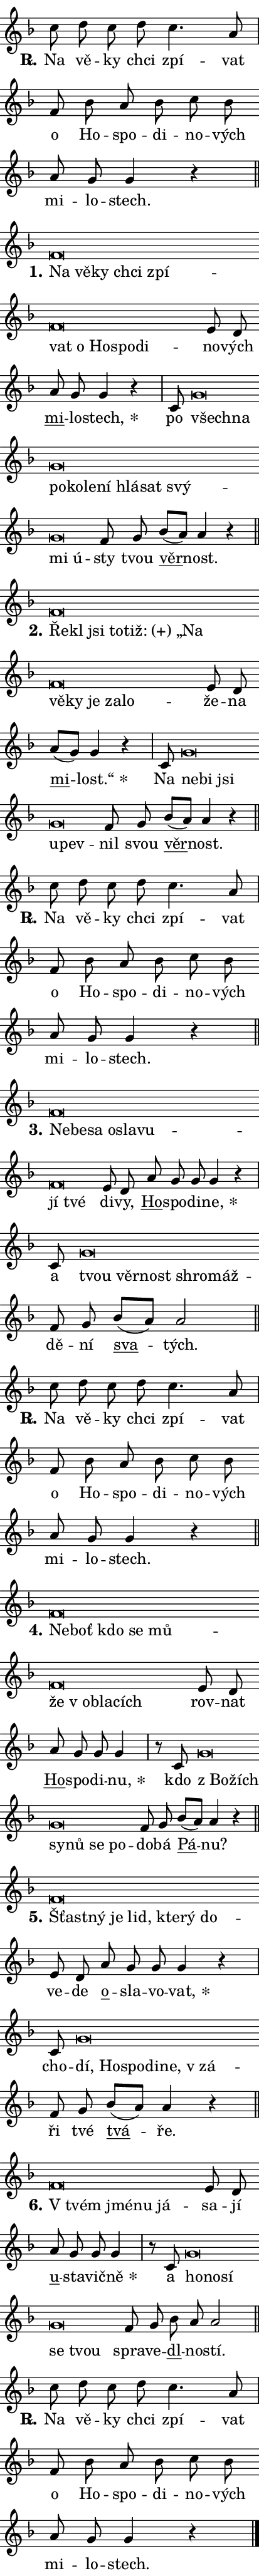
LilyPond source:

\version "2.22.1"
\header { tagline = "" }
\paper {
  indent = 0\cm
  top-margin = 0\cm
  right-margin = 0\cm
  bottom-margin = 0\cm
  left-margin = 0\cm
  paper-width = 7\cm
  page-breaking = #ly:one-page-breaking
  system-system-spacing.basic-distance = #11
  score-system-spacing.basic-distance = #11
  ragged-last = ##f
}


%% Author: Thomas Morley
%% https://lists.gnu.org/archive/html/lilypond-user/2020-05/msg00002.html
#(define (line-position grob)
"Returns position of @var[grob} in current system:
   @code{'start}, if at first time-step
   @code{'end}, if at last time-step
   @code{'middle} otherwise
"
  (let* ((col (ly:item-get-column grob))
         (ln (ly:grob-object col 'left-neighbor))
         (rn (ly:grob-object col 'right-neighbor))
         (col-to-check-left (if (ly:grob? ln) ln col))
         (col-to-check-right (if (ly:grob? rn) rn col))
         (break-dir-left
           (and
             (ly:grob-property col-to-check-left 'non-musical #f)
             (ly:item-break-dir col-to-check-left)))
         (break-dir-right
           (and
             (ly:grob-property col-to-check-right 'non-musical #f)
             (ly:item-break-dir col-to-check-right))))
        (cond ((eqv? 1 break-dir-left) 'start)
              ((eqv? -1 break-dir-right) 'end)
              (else 'middle))))

#(define (tranparent-at-line-position vctor)
  (lambda (grob)
  "Relying on @code{line-position} select the relevant enry from @var{vctor}.
Used to determine transparency,"
    (case (line-position grob)
      ((end) (not (vector-ref vctor 0)))
      ((middle) (not (vector-ref vctor 1)))
      ((start) (not (vector-ref vctor 2))))))

noteHeadBreakVisibility =
#(define-music-function (break-visibility)(vector?)
"Makes @code{NoteHead}s transparent relying on @var{break-visibility}"
#{
  \override NoteHead.transparent =
    #(tranparent-at-line-position break-visibility)
#})

#(define delete-ledgers-for-transparent-note-heads
  (lambda (grob)
    "Reads whether a @code{NoteHead} is transparent.
If so this @code{NoteHead} is removed from @code{'note-heads} from
@var{grob}, which is supposed to be @code{LedgerLineSpanner}.
As a result ledgers are not printed for this @code{NoteHead}"
    (let* ((nhds-array (ly:grob-object grob 'note-heads))
           (nhds-list
             (if (ly:grob-array? nhds-array)
                 (ly:grob-array->list nhds-array)
                 '()))
           ;; Relies on the transparent-property being done before
           ;; Staff.LedgerLineSpanner.after-line-breaking is executed.
           ;; This is fragile ...
           (to-keep
             (remove
               (lambda (nhd)
                 (ly:grob-property nhd 'transparent #f))
               nhds-list)))
      ;; TODO find a better method to iterate over grob-arrays, similiar
      ;; to filter/remove etc for lists
      ;; For now rebuilt from scratch
      (set! (ly:grob-object grob 'note-heads)  '())
      (for-each
        (lambda (nhd)
          (ly:pointer-group-interface::add-grob grob 'note-heads nhd))
        to-keep))))

hideNotes = {
  \noteHeadBreakVisibility #begin-of-line-visible
}
unHideNotes = {
  \noteHeadBreakVisibility #all-visible
}

% work-around for resetting accidentals
% https://lilypond.org/doc/v2.23/Documentation/notation/displaying-rhythms#unmetered-music
cadenzaMeasure = {
  \cadenzaOff
  \partial 1024 s1024
  \cadenzaOn
}

#(define-markup-command (accent layout props text) (markup?)
  "Underline accented syllable"
  (interpret-markup layout props
    #{\markup \override #'(offset . 4.3) \underline { #text }#}))

responsum = \markup \concat {
  "R" \hspace #-1.05 \path #0.1 #'((moveto 0 0.07) (lineto 0.9 0.8)) \hspace #0.05 "."
}

\layout {
    \context {
        \Staff
        \remove "Time_signature_engraver"
        \override LedgerLineSpanner.after-line-breaking = #delete-ledgers-for-transparent-note-heads
    }
    \context {
        \Voice {
            \override NoteHead.output-attributes = #'((class . "notehead"))
            \override Hairpin.height = #0.55
        }
    }
    \context {
        \Lyrics {
            \override StanzaNumber.output-attributes = #'((class . "stanzanumber"))
            \override LyricSpace.minimum-distance = #0.9
            \override LyricText.font-name = #"TeX Gyre Schola"
            \override LyricText.font-size = 1
            \override StanzaNumber.font-name = #"TeX Gyre Schola Bold"
            \override StanzaNumber.font-size = 1
        }
    }
}

% magnetic-lyrics.ily
%
%   written by
%     Jean Abou Samra <jean@abou-samra.fr>
%     Werner Lemberg <wl@gnu.org>
%
%   adapted by
%     Jiri Hon <jiri.hon@gmail.com>
%
% Version 2022-Apr-15

% https://www.mail-archive.com/lilypond-user@gnu.org/msg149350.html

#(define (Left_hyphen_pointer_engraver context)
   "Collect syllable-hyphen-syllable occurrences in lyrics and store
them in properties.  This engraver only looks to the left.  For
example, if the lyrics input is @code{foo -- bar}, it does the
following.

@itemize @bullet
@item
Set the @code{text} property of the @code{LyricHyphen} grob between
@q{foo} and @q{bar} to @code{foo}.

@item
Set the @code{left-hyphen} property of the @code{LyricText} grob with
text @q{foo} to the @code{LyricHyphen} grob between @q{foo} and
@q{bar}.
@end itemize

Use this auxiliary engraver in combination with the
@code{lyric-@/text::@/apply-@/magnetic-@/offset!} hook."
   (let ((hyphen #f)
         (text #f))
     (make-engraver
      (acknowledgers
       ((lyric-syllable-interface engraver grob source-engraver)
        (set! text grob)))
      (end-acknowledgers
       ((lyric-hyphen-interface engraver grob source-engraver)
        ;(when (not (grob::has-interface grob 'lyric-space-interface))
          (set! hyphen grob)));)
      ((stop-translation-timestep engraver)
       (when (and text hyphen)
         (ly:grob-set-object! text 'left-hyphen hyphen))
       (set! text #f)
       (set! hyphen #f)))))

#(define (lyric-text::apply-magnetic-offset! grob)
   "If the space between two syllables is less than the value in
property @code{LyricText@/.details@/.squash-threshold}, move the right
syllable to the left so that it gets concatenated with the left
syllable.

Use this function as a hook for
@code{LyricText@/.after-@/line-@/breaking} if the
@code{Left_@/hyphen_@/pointer_@/engraver} is active."
   (let ((hyphen (ly:grob-object grob 'left-hyphen #f)))
     (when hyphen
       (let ((left-text (ly:spanner-bound hyphen LEFT)))
         (when (grob::has-interface left-text 'lyric-syllable-interface)
           (let* ((common (ly:grob-common-refpoint grob left-text X))
                  (this-x-ext (ly:grob-extent grob common X))
                  (left-x-ext
                   (begin
                     ;; Trigger magnetism for left-text.
                     (ly:grob-property left-text 'after-line-breaking)
                     (ly:grob-extent left-text common X)))
                  ;; `delta` is the gap width between two syllables.
                  (delta (- (interval-start this-x-ext)
                            (interval-end left-x-ext)))
                  (details (ly:grob-property grob 'details))
                  (threshold (assoc-get 'squash-threshold details 0.2)))
             (when (< delta threshold)
               (let* (;; We have to manipulate the input text so that
                      ;; ligatures crossing syllable boundaries are not
                      ;; disabled.  For languages based on the Latin
                      ;; script this is essentially a beautification.
                      ;; However, for non-Western scripts it can be a
                      ;; necessity.
                      (lt (ly:grob-property left-text 'text))
                      (rt (ly:grob-property grob 'text))
                      (is-space (grob::has-interface hyphen 'lyric-space-interface))
                      (space (if is-space " " ""))
                      (space-markup (grob-interpret-markup grob " "))
                      (space-size (interval-length (ly:stencil-extent space-markup X)))
                      (extra-delta (if is-space space-size 0))
                      ;; Append new syllable.
                      (ltrt-space (if (and (string? lt) (string? rt))
                                (string-append lt space rt)
                                (make-concat-markup (list lt space rt))))
                      ;; Right-align `ltrt` to the right side.
                      (ltrt-space-markup (grob-interpret-markup
                               grob
                               (make-translate-markup
                                (cons (interval-length this-x-ext) 0)
                                (make-right-align-markup ltrt-space)))))
                 (begin
                   ;; Don't print `left-text`.
                   (ly:grob-set-property! left-text 'stencil #f)
                   ;; Set text and stencil (which holds all collected
                   ;; syllables so far) and shift it to the left.
                   (ly:grob-set-property! grob 'text ltrt-space)
                   (ly:grob-set-property! grob 'stencil ltrt-space-markup)
                   (ly:grob-translate-axis! grob (- (- delta extra-delta)) X))))))))))


#(define (lyric-hyphen::displace-bounds-first grob)
   ;; Make very sure this callback isn't triggered too early.
   (let ((left (ly:spanner-bound grob LEFT))
         (right (ly:spanner-bound grob RIGHT)))
     (ly:grob-property left 'after-line-breaking)
     (ly:grob-property right 'after-line-breaking)
     (ly:lyric-hyphen::print grob)))

squashThreshold = #0.4

\layout {
  \context {
    \Lyrics
    \consists #Left_hyphen_pointer_engraver
    \override LyricText.after-line-breaking =
      #lyric-text::apply-magnetic-offset!
    \override LyricHyphen.stencil = #lyric-hyphen::displace-bounds-first
    \override LyricText.details.squash-threshold = \squashThreshold
    \override LyricHyphen.minimum-distance = 0
    \override LyricHyphen.minimum-length = \squashThreshold
  }
}

squash = \override LyricText.details.squash-threshold = 9999
unSquash = \override LyricText.details.squash-threshold = \squashThreshold

left = \override LyricText.self-alignment-X = #LEFT
unLeft = \revert LyricText.self-alignment-X

starOffset = #(lambda (grob) 
                (let ((x_offset (ly:self-alignment-interface::aligned-on-x-parent grob)))
                  (if (= x_offset 0) 0 (+ x_offset 1.2))))

star = #(define-music-function (syllable)(string?)
"Append star separator at the end of a syllable"
#{
  \once \override LyricText.X-offset = #starOffset
  \lyricmode { \markup {
    #syllable
    \override #'((font-name . "TeX Gyre Schola Bold")) \hspace #0.2 \lower #0.65 \larger "*"
  } }
#})

starAccent = #(define-music-function (syllable)(string?)
"Append star separator at the end of a syllable and make accent"
#{
  \once \override LyricText.X-offset = #starOffset
  \lyricmode { \markup {
    \accent #syllable
    \override #'((font-name . "TeX Gyre Schola Bold")) \hspace #0.2 \lower #0.65 \larger "*"
  } }
#})

breath = #(define-music-function (syllable)(string?)
"Append breathing indicator at the end of a syllable"
#{
  \lyricmode { \markup { #syllable "+" } }
#})

optionalBreath = #(define-music-function (syllable)(string?)
"Append optional breathing indicator at the end of a syllable"
#{
  \lyricmode { \markup { #syllable "(+)" } }
#})


\score {
    <<
        \new Voice = "melody" { \cadenzaOn \key f \major \relative { c''8 d c d c4. a8 \cadenzaMeasure \bar "|" f bes a bes \bar "" c bes \bar "" a g g4 r \cadenzaMeasure \bar "||" \break }
\relative { f'\breve*1/16 \hideNotes \breve*1/16 \bar "" \breve*1/16 \bar "" \breve*1/16 \bar "" \breve*1/16 \bar "" \breve*1/16 \bar "" \breve*1/16 \bar "" \breve*1/16 \bar "" \breve*1/16 \breve*1/16 \bar "" \unHideNotes e8 d \bar "" a' g g4 r \cadenzaMeasure \bar "|" c,8 g'\breve*1/16 \hideNotes \breve*1/16 \bar "" \breve*1/16 \bar "" \breve*1/16 \bar "" \breve*1/16 \bar "" \breve*1/16 \bar "" \breve*1/16 \bar "" \breve*1/16 \bar "" \breve*1/16 \bar "" \breve*1/16 \breve*1/16 \bar "" \unHideNotes f8 g \bar "" bes[( a)] a4 r \cadenzaMeasure \bar "||" \break }
\relative { f'\breve*1/16 \hideNotes \breve*1/16 \bar "" \breve*1/16 \bar "" \breve*1/16 \bar "" \breve*1/16 \bar "" \breve*1/16 \bar "" \breve*1/16 \bar "" \breve*1/16 \bar "" \breve*1/16 \bar "" \breve*1/16 \breve*1/16 \bar "" \unHideNotes e8 d \bar "" a'[( g)] g4 r \cadenzaMeasure \bar "|" c,8 g'\breve*1/16 \hideNotes \breve*1/16 \bar "" \breve*1/16 \bar "" \breve*1/16 \breve*1/16 \bar "" \unHideNotes f8 g \bar "" bes[( a)] a4 r \cadenzaMeasure \bar "||" \break }
\relative { c''8 d c d c4. a8 \cadenzaMeasure \bar "|" f bes a bes \bar "" c bes \bar "" a g g4 r \cadenzaMeasure \bar "||" \break }
\relative { f'\breve*1/16 \hideNotes \breve*1/16 \bar "" \breve*1/16 \bar "" \breve*1/16 \bar "" \breve*1/16 \bar "" \breve*1/16 \bar "" \breve*1/16 \breve*1/16 \bar "" \unHideNotes e8 d \bar "" a' g g g4 r \cadenzaMeasure \bar "|" c,8 g'\breve*1/16 \hideNotes \breve*1/16 \bar "" \breve*1/16 \bar "" \breve*1/16 \breve*1/16 \bar "" \unHideNotes f8 g \bar "" bes[( a)] a2 \cadenzaMeasure \bar "||" \break }
\relative { c''8 d c d c4. a8 \cadenzaMeasure \bar "|" f bes a bes \bar "" c bes \bar "" a g g4 r \cadenzaMeasure \bar "||" \break }
\relative { f'\breve*1/16 \hideNotes \breve*1/16 \bar "" \breve*1/16 \bar "" \breve*1/16 \bar "" \breve*1/16 \bar "" \breve*1/16 \bar "" \breve*1/16 \bar "" \breve*1/16 \breve*1/16 \bar "" \unHideNotes e8 d \bar "" a' g g g4 \cadenzaMeasure \bar "|" r8 c,8 g'\breve*1/16 \hideNotes \breve*1/16 \bar "" \breve*1/16 \bar "" \breve*1/16 \bar "" \breve*1/16 \breve*1/16 \bar "" \unHideNotes f8 g \bar "" bes[( a)] a4 r \cadenzaMeasure \bar "||" \break }
\relative { f'\breve*1/16 \hideNotes \breve*1/16 \bar "" \breve*1/16 \bar "" \breve*1/16 \bar "" \breve*1/16 \bar "" \breve*1/16 \breve*1/16 \bar "" \unHideNotes e8 d \bar "" a' g g g4 r \cadenzaMeasure \bar "|" c,8 g'\breve*1/16 \hideNotes \breve*1/16 \bar "" \breve*1/16 \bar "" \breve*1/16 \bar "" \breve*1/16 \breve*1/16 \bar "" \unHideNotes f8 g \bar "" bes[( a)] a4 r \cadenzaMeasure \bar "||" \break }
\relative { f'\breve*1/16 \hideNotes \breve*1/16 \bar "" \breve*1/16 \breve*1/16 \bar "" \unHideNotes e8 d \bar "" a' g g g4 \cadenzaMeasure \bar "|" r8 c,8 g'\breve*1/16 \hideNotes \breve*1/16 \bar "" \breve*1/16 \bar "" \breve*1/16 \breve*1/16 \bar "" \unHideNotes f8 g \bar "" bes a a2 \cadenzaMeasure \bar "||" \break }
\relative { c''8 d c d c4. a8 \cadenzaMeasure \bar "|" f bes a bes \bar "" c bes \bar "" a g g4 r \cadenzaMeasure \bar "||" \break } \bar "|." }
        \new Lyrics \lyricsto "melody" { \lyricmode { \set stanza = \responsum
Na vě -- ky chci zpí -- vat o Ho -- spo -- di -- no -- vých mi -- lo -- stech.
\set stanza = "1."
\left Na \squash vě -- ky chci zpí -- vat o Ho -- spo -- di -- \unLeft \unSquash no -- vých \markup \accent mi -- lo -- \star stech, po \left všech -- \squash na po -- ko -- le -- ní hlá -- sat svý -- mi ú -- \unLeft \unSquash sty tvou \markup \accent věr -- nost.
\set stanza = "2."
\left Ře -- \squash kl jsi to -- \optionalBreath tiž: „Na vě -- ky je za -- lo -- \unLeft \unSquash že -- na \markup \accent mi -- \star lost.“ Na \left ne -- \squash bi jsi u -- pev -- \unLeft \unSquash nil svou \markup \accent věr -- nost.
\set stanza = \responsum
Na vě -- ky chci zpí -- vat o Ho -- spo -- di -- no -- vých mi -- lo -- stech.
\set stanza = "3."
\left Ne -- \squash be -- sa o -- sla -- vu -- jí tvé \unLeft \unSquash di -- vy, \markup \accent Ho -- spo -- di -- \star ne, a \left tvou \squash věr -- nost shro -- máž -- \unLeft \unSquash dě -- ní \markup \accent sva -- tých.
\set stanza = \responsum
Na vě -- ky chci zpí -- vat o Ho -- spo -- di -- no -- vých mi -- lo -- stech.
\set stanza = "4."
\left Ne -- \squash boť kdo se mů -- že "v ob" -- la -- cích \unLeft \unSquash rov -- nat \markup \accent Ho -- spo -- di -- \star nu, kdo \left "z Bo" -- \squash žích sy -- nů se po -- \unLeft \unSquash do -- bá \markup \accent Pá -- nu?
\set stanza = "5."
\left Šťast -- \squash ný je lid, kte -- rý do -- \unLeft \unSquash ve -- de \markup \accent o -- sla -- vo -- \star vat, cho -- \left dí, \squash Ho -- spo -- di -- ne, "v zá" -- \unLeft \unSquash ři tvé \markup \accent tvá -- ře.
\set stanza = "6."
\left "V tvém" \squash jmé -- nu já -- \unLeft \unSquash sa -- jí \markup \accent u -- sta -- vič -- \star ně a \left ho -- \squash no -- sí se tvou \unLeft \unSquash spra -- ve -- \markup \accent dl -- no -- stí.
\set stanza = \responsum
Na vě -- ky chci zpí -- vat o Ho -- spo -- di -- no -- vých mi -- lo -- stech. } }
    >>
    \layout {}
}
